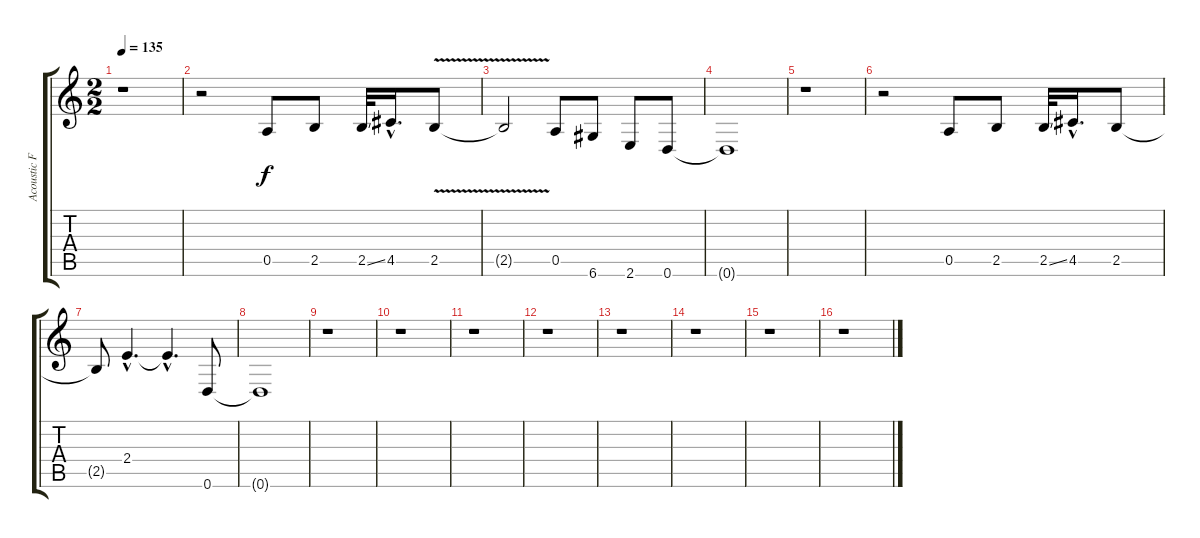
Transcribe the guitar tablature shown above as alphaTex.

\track ("Acoustic Fills" "Acoustic F") {instrument acousticguitarsteel}
\staff {score tabs}
\tuning (E4 B3 G3 D3 A2 D2) {hide}
\ts (2 2)
\tempo 135
\tempo 120
\tempo 135
\clef g2
\ks c
r.1{dy f instrument acousticguitarsteel} |
r.2 0.5.8 2.5.8 2.5{ss}.32 4.5{hac}.16{d} 2.5{v}.8 |
2.5{t}.2 0.5.8 6.6.8 2.6.8 0.6.8 |
0.6{t}.1 |
r.1 |
r.2 0.5.8 2.5.8 2.5{ss}.32 4.5{hac}.16{d} 2.5.8 |
2.5{t}.8 2.4{hac}.4{d} 2.4{hac t}.4{d} 0.6.8 |
0.6{t}.1 |
r.1 |
r.1 |
r.1 |
r.1 |
r.1 |
r.1 |
r.1 |
r.1
